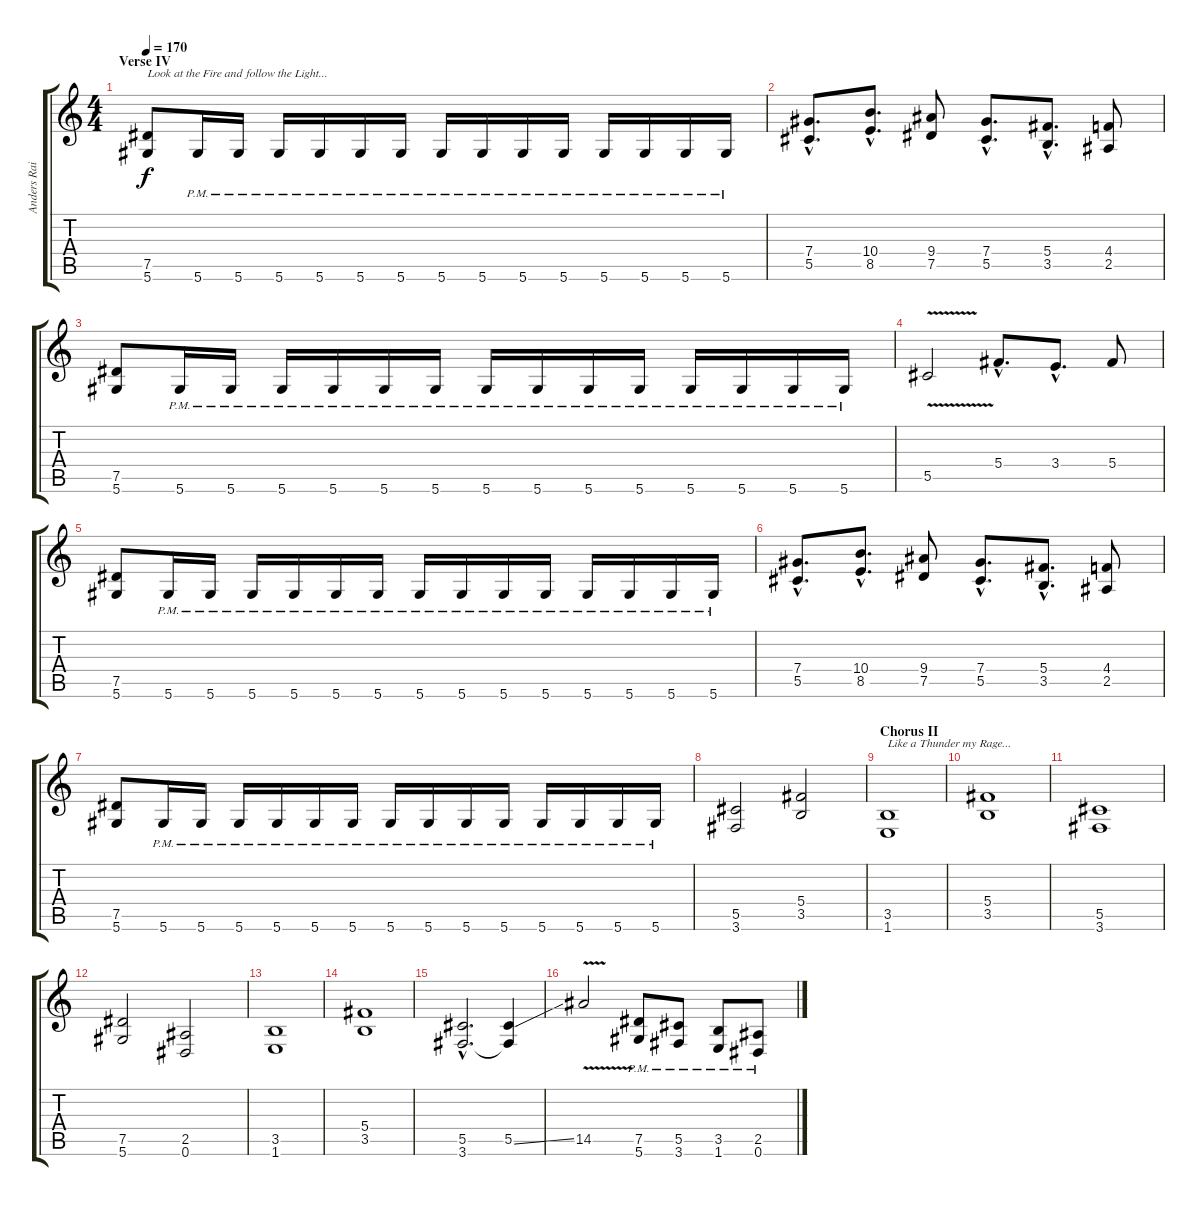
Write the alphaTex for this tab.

\track ("Anders Rain" "Anders Rai") {instrument distortionguitar}
\staff {score tabs}
\tuning (Eb4 Bb3 Gb3 Db3 Ab2 Eb2) {hide}
\ts (4 4)
\section ("" "Verse IV")
\tempo 170
\clef g2
\ks c
(7.5 5.6).8{txt "Look at the Fire and follow the Light..." dy f} 5.6{pm}.16 5.6{pm}.16 5.6{pm}.16 5.6{pm}.16 5.6{pm}.16 5.6{pm}.16 5.6{pm}.16 5.6{pm}.16 5.6{pm}.16 5.6{pm}.16 5.6{pm}.16 5.6{pm}.16 5.6{pm}.16 5.6{pm}.16 |
(7.4{hac} 5.5{hac}).8{d} (10.4{hac} 8.5{hac}).8{d} (9.4 7.5).8 (7.4{hac} 5.5{hac}).8{d} (5.4{hac} 3.5{hac}).8{d} (4.4 2.5).8 |
(7.5 5.6).8 5.6{pm}.16 5.6{pm}.16 5.6{pm}.16 5.6{pm}.16 5.6{pm}.16 5.6{pm}.16 5.6{pm}.16 5.6{pm}.16 5.6{pm}.16 5.6{pm}.16 5.6{pm}.16 5.6{pm}.16 5.6{pm}.16 5.6{pm}.16 |
5.5{v}.2 5.4{hac}.8{d} 3.4{hac}.8{d} 5.4.8 |
(7.5 5.6).8 5.6{pm}.16 5.6{pm}.16 5.6{pm}.16 5.6{pm}.16 5.6{pm}.16 5.6{pm}.16 5.6{pm}.16 5.6{pm}.16 5.6{pm}.16 5.6{pm}.16 5.6{pm}.16 5.6{pm}.16 5.6{pm}.16 5.6{pm}.16 |
(7.4{hac} 5.5{hac}).8{d} (10.4{hac} 8.5{hac}).8{d} (9.4 7.5).8 (7.4{hac} 5.5{hac}).8{d} (5.4{hac} 3.5{hac}).8{d} (4.4 2.5).8 |
(7.5 5.6).8 5.6{pm}.16 5.6{pm}.16 5.6{pm}.16 5.6{pm}.16 5.6{pm}.16 5.6{pm}.16 5.6{pm}.16 5.6{pm}.16 5.6{pm}.16 5.6{pm}.16 5.6{pm}.16 5.6{pm}.16 5.6{pm}.16 5.6{pm}.16 |
(5.5 3.6).2 (5.4 3.5).2 |
\section ("" "Chorus II")
(3.5 1.6).1{txt "Like a Thunder my Rage..."} |
(5.4 3.5).1 |
(5.5 3.6).1 |
(7.5 5.6).2 (2.5 0.6).2 |
(3.5 1.6).1 |
(5.4 3.5).1 |
(5.5{hac} 3.6{hac}).2{d} (5.5{ss} 3.6{t}).4 |
14.5{v}.2 (7.5{pm} 5.6{pm}).8 (5.5{pm} 3.6{pm}).8 (3.5{pm} 1.6{pm}).8 (2.5{pm} 0.6{pm}).8
